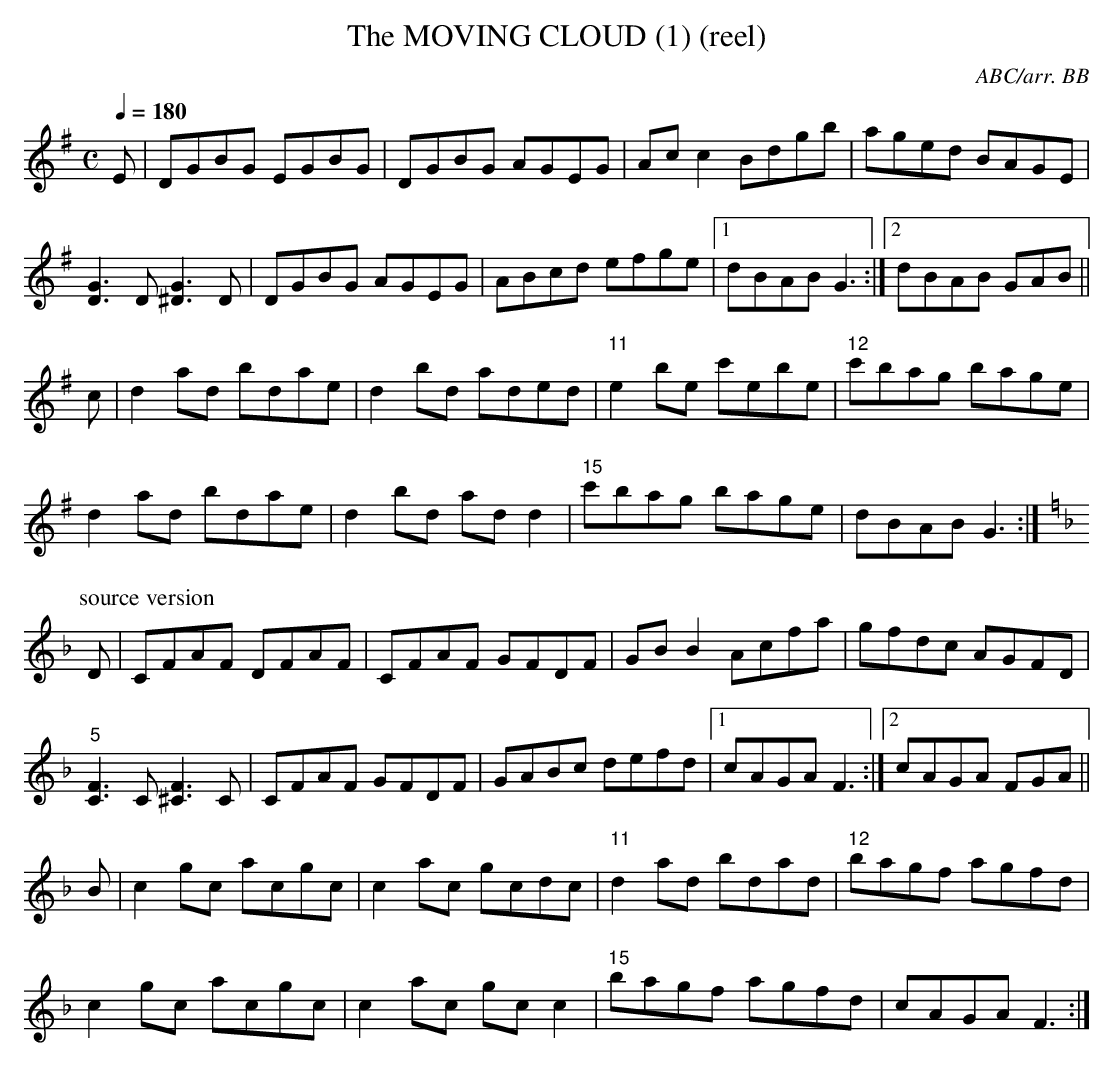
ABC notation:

X:1
T:MOVING CLOUD (1) (reel), The
C:ABC/arr. BB
as natural, but I disagree and have left them flat as per the key
signature. (In the G setting, the affected notes are /c'/.)
make for a great sound but you can skip them if you have to!
try substituting /a/.
M:C
Q:1/4=180
L:1/8
K:G
E|DGBG EGBG|DGBG AGEG|Acc2 Bdgb|aged BAGE|
[D3G3]D [^D3G3]D|DGBG AGEG|ABcd efge|1 dBAB G3 :|2 dBAB GAB||
c|d2ad bdae|d2bd aded|"11"e2be c'ebe|"12"c'bag bage|
d2ad bdae|d2bd add2|"15"c'bag bage|dBAB G3 :|
P:source version
K:F
D|CFAF DFAF|CFAF GFDF|GBB2 Acfa|gfdc AGFD|
"5"[C3F3]C [^C3F3]C|CFAF GFDF|GABc defd|1 cAGA F3 :|2 cAGA FGA||
B|c2gc acgc|c2ac gcdc|"11"d2ad bdad|"12"bagf agfd|
c2gc acgc|c2ac gcc2|"15"bagf agfd|cAGA F3 :|
